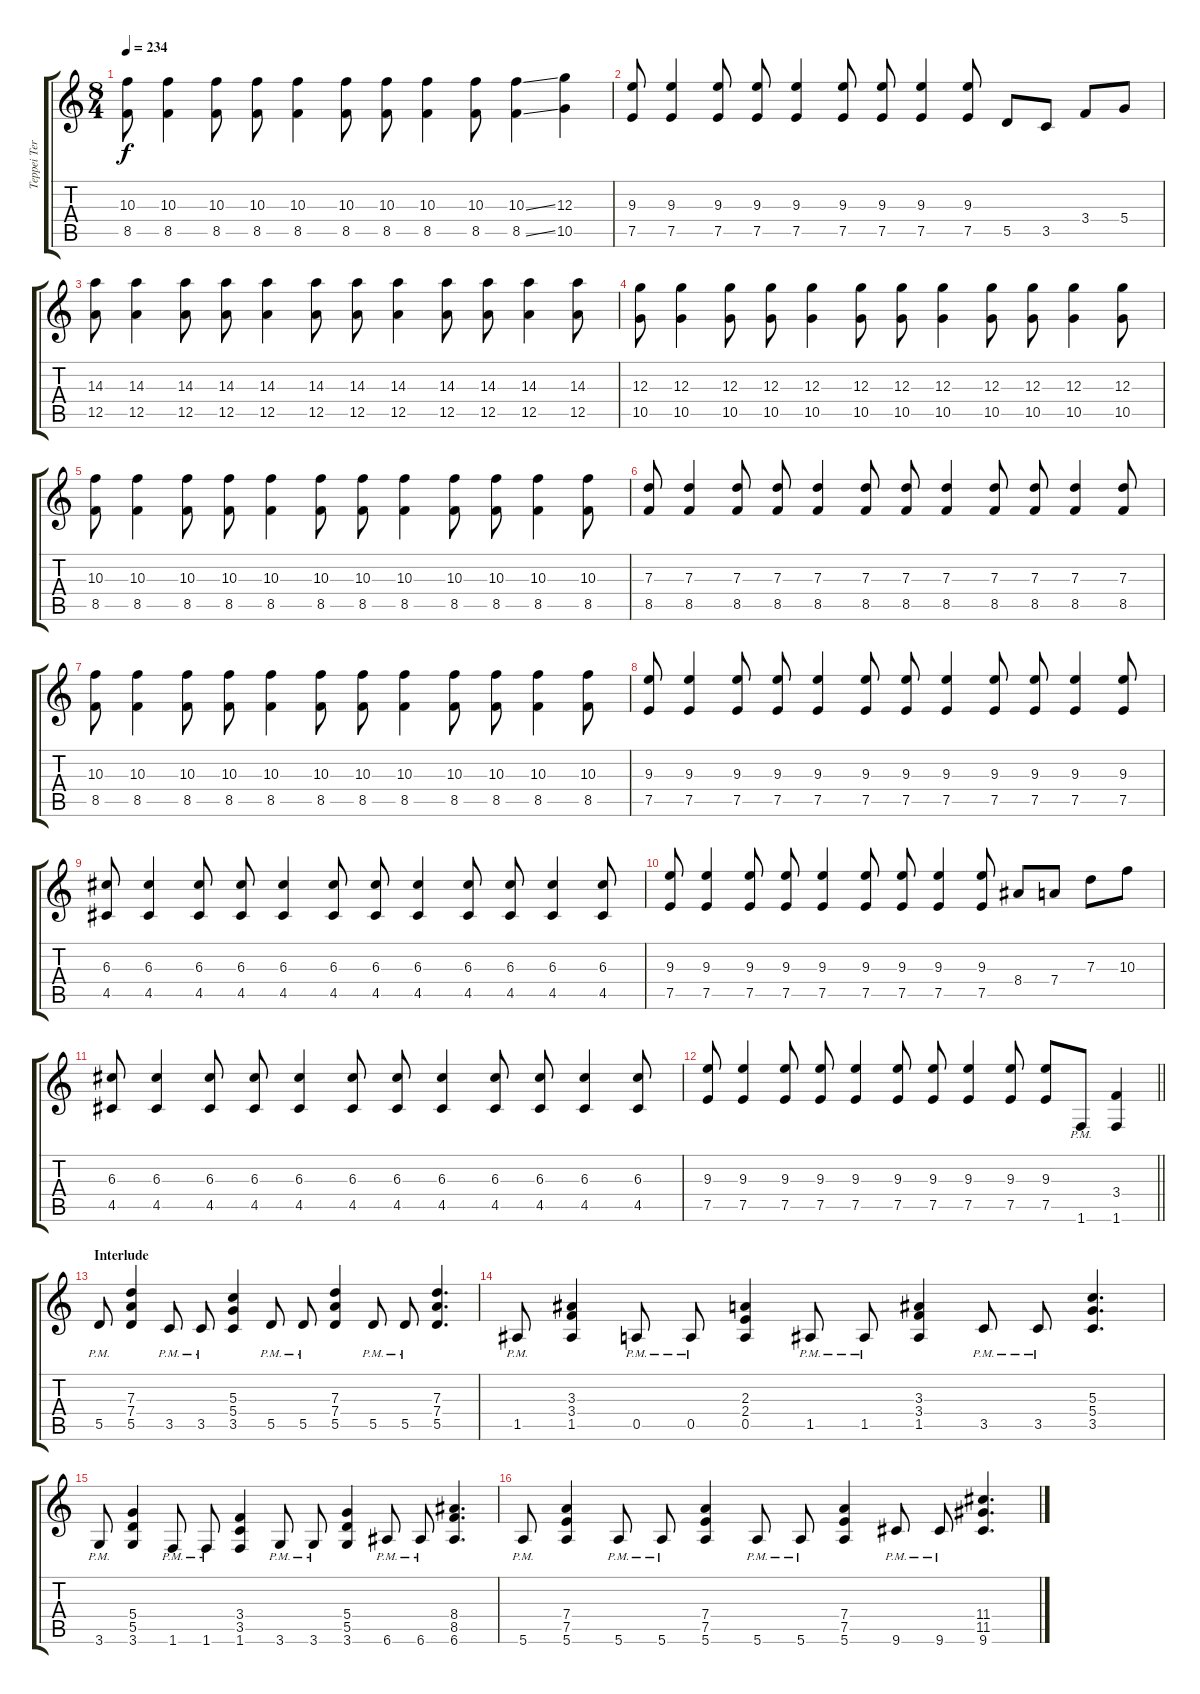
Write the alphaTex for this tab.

\track ("Teppei Teranishi" "Teppei Ter") {instrument distortionguitar}
\staff {score tabs}
\tuning (E4 B3 G3 D3 A2 E2) {hide}
\ts (8 4)
\tempo 234
\clef g2
\ks c
(10.3 8.5).8{dy f} (10.3 8.5).4 (10.3 8.5).8 (10.3 8.5).8 (10.3 8.5).4 (10.3 8.5).8 (10.3 8.5).8 (10.3 8.5).4 (10.3 8.5).8 (10.3{ss} 8.5{ss}).4 (12.3 10.5).4 |
(9.3 7.5).8 (9.3 7.5).4 (9.3 7.5).8 (9.3 7.5).8 (9.3 7.5).4 (9.3 7.5).8 (9.3 7.5).8 (9.3 7.5).4 (9.3 7.5).8 5.5.8 3.5.8 3.4.8 5.4.8 |
(14.3 12.5).8 (14.3 12.5).4 (14.3 12.5).8 (14.3 12.5).8 (14.3 12.5).4 (14.3 12.5).8 (14.3 12.5).8 (14.3 12.5).4 (14.3 12.5).8 (14.3 12.5).8 (14.3 12.5).4 (14.3 12.5).8 |
(12.3 10.5).8 (12.3 10.5).4 (12.3 10.5).8 (12.3 10.5).8 (12.3 10.5).4 (12.3 10.5).8 (12.3 10.5).8 (12.3 10.5).4 (12.3 10.5).8 (12.3 10.5).8 (12.3 10.5).4 (12.3 10.5).8 |
(10.3 8.5).8 (10.3 8.5).4 (10.3 8.5).8 (10.3 8.5).8 (10.3 8.5).4 (10.3 8.5).8 (10.3 8.5).8 (10.3 8.5).4 (10.3 8.5).8 (10.3 8.5).8 (10.3 8.5).4 (10.3 8.5).8 |
(7.3 8.5).8 (7.3 8.5).4 (7.3 8.5).8 (7.3 8.5).8 (7.3 8.5).4 (7.3 8.5).8 (7.3 8.5).8 (7.3 8.5).4 (7.3 8.5).8 (7.3 8.5).8 (7.3 8.5).4 (7.3 8.5).8 |
(10.3 8.5).8 (10.3 8.5).4 (10.3 8.5).8 (10.3 8.5).8 (10.3 8.5).4 (10.3 8.5).8 (10.3 8.5).8 (10.3 8.5).4 (10.3 8.5).8 (10.3 8.5).8 (10.3 8.5).4 (10.3 8.5).8 |
(9.3 7.5).8 (9.3 7.5).4 (9.3 7.5).8 (9.3 7.5).8 (9.3 7.5).4 (9.3 7.5).8 (9.3 7.5).8 (9.3 7.5).4 (9.3 7.5).8 (9.3 7.5).8 (9.3 7.5).4 (9.3 7.5).8 |
(6.3 4.5).8 (6.3 4.5).4 (6.3 4.5).8 (6.3 4.5).8 (6.3 4.5).4 (6.3 4.5).8 (6.3 4.5).8 (6.3 4.5).4 (6.3 4.5).8 (6.3 4.5).8 (6.3 4.5).4 (6.3 4.5).8 |
(9.3 7.5).8 (9.3 7.5).4 (9.3 7.5).8 (9.3 7.5).8 (9.3 7.5).4 (9.3 7.5).8 (9.3 7.5).8 (9.3 7.5).4 (9.3 7.5).8 8.4.8 7.4.8 7.3.8 10.3.8 |
(6.3 4.5).8 (6.3 4.5).4 (6.3 4.5).8 (6.3 4.5).8 (6.3 4.5).4 (6.3 4.5).8 (6.3 4.5).8 (6.3 4.5).4 (6.3 4.5).8 (6.3 4.5).8 (6.3 4.5).4 (6.3 4.5).8 |
\barLineRight lightlight
(9.3 7.5).8 (9.3 7.5).4 (9.3 7.5).8 (9.3 7.5).8 (9.3 7.5).4 (9.3 7.5).8 (9.3 7.5).8 (9.3 7.5).4 (9.3 7.5).8 (9.3 7.5).8 1.6{pm}.8 (3.4 1.6).4 |
\section ("" "Interlude")
5.5{pm}.8 (7.3 7.4 5.5).4 3.5{pm}.8 3.5{pm}.8 (5.3 5.4 3.5).4 5.5{pm}.8 5.5{pm}.8 (7.3 7.4 5.5).4 5.5{pm}.8 5.5{pm}.8 (7.3 7.4 5.5).4{d} |
1.5{pm}.8 (3.3 3.4 1.5).4 0.5{pm}.8 0.5{pm}.8 (2.3 2.4 0.5).4 1.5{pm}.8 1.5{pm}.8 (3.3 3.4 1.5).4 3.5{pm}.8 3.5{pm}.8 (5.3 5.4 3.5).4{d} |
3.6{pm}.8 (5.4 5.5 3.6).4 1.6{pm}.8 1.6{pm}.8 (3.4 3.5 1.6).4 3.6{pm}.8 3.6{pm}.8 (5.4 5.5 3.6).4 6.6{pm}.8 6.6{pm}.8 (8.4 8.5 6.6).4{d} |
5.6{pm}.8 (7.4 7.5 5.6).4 5.6{pm}.8 5.6{pm}.8 (7.4 7.5 5.6).4 5.6{pm}.8 5.6{pm}.8 (7.4 7.5 5.6).4 9.6{pm}.8 9.6{pm}.8 (11.4 11.5 9.6).4{d}
